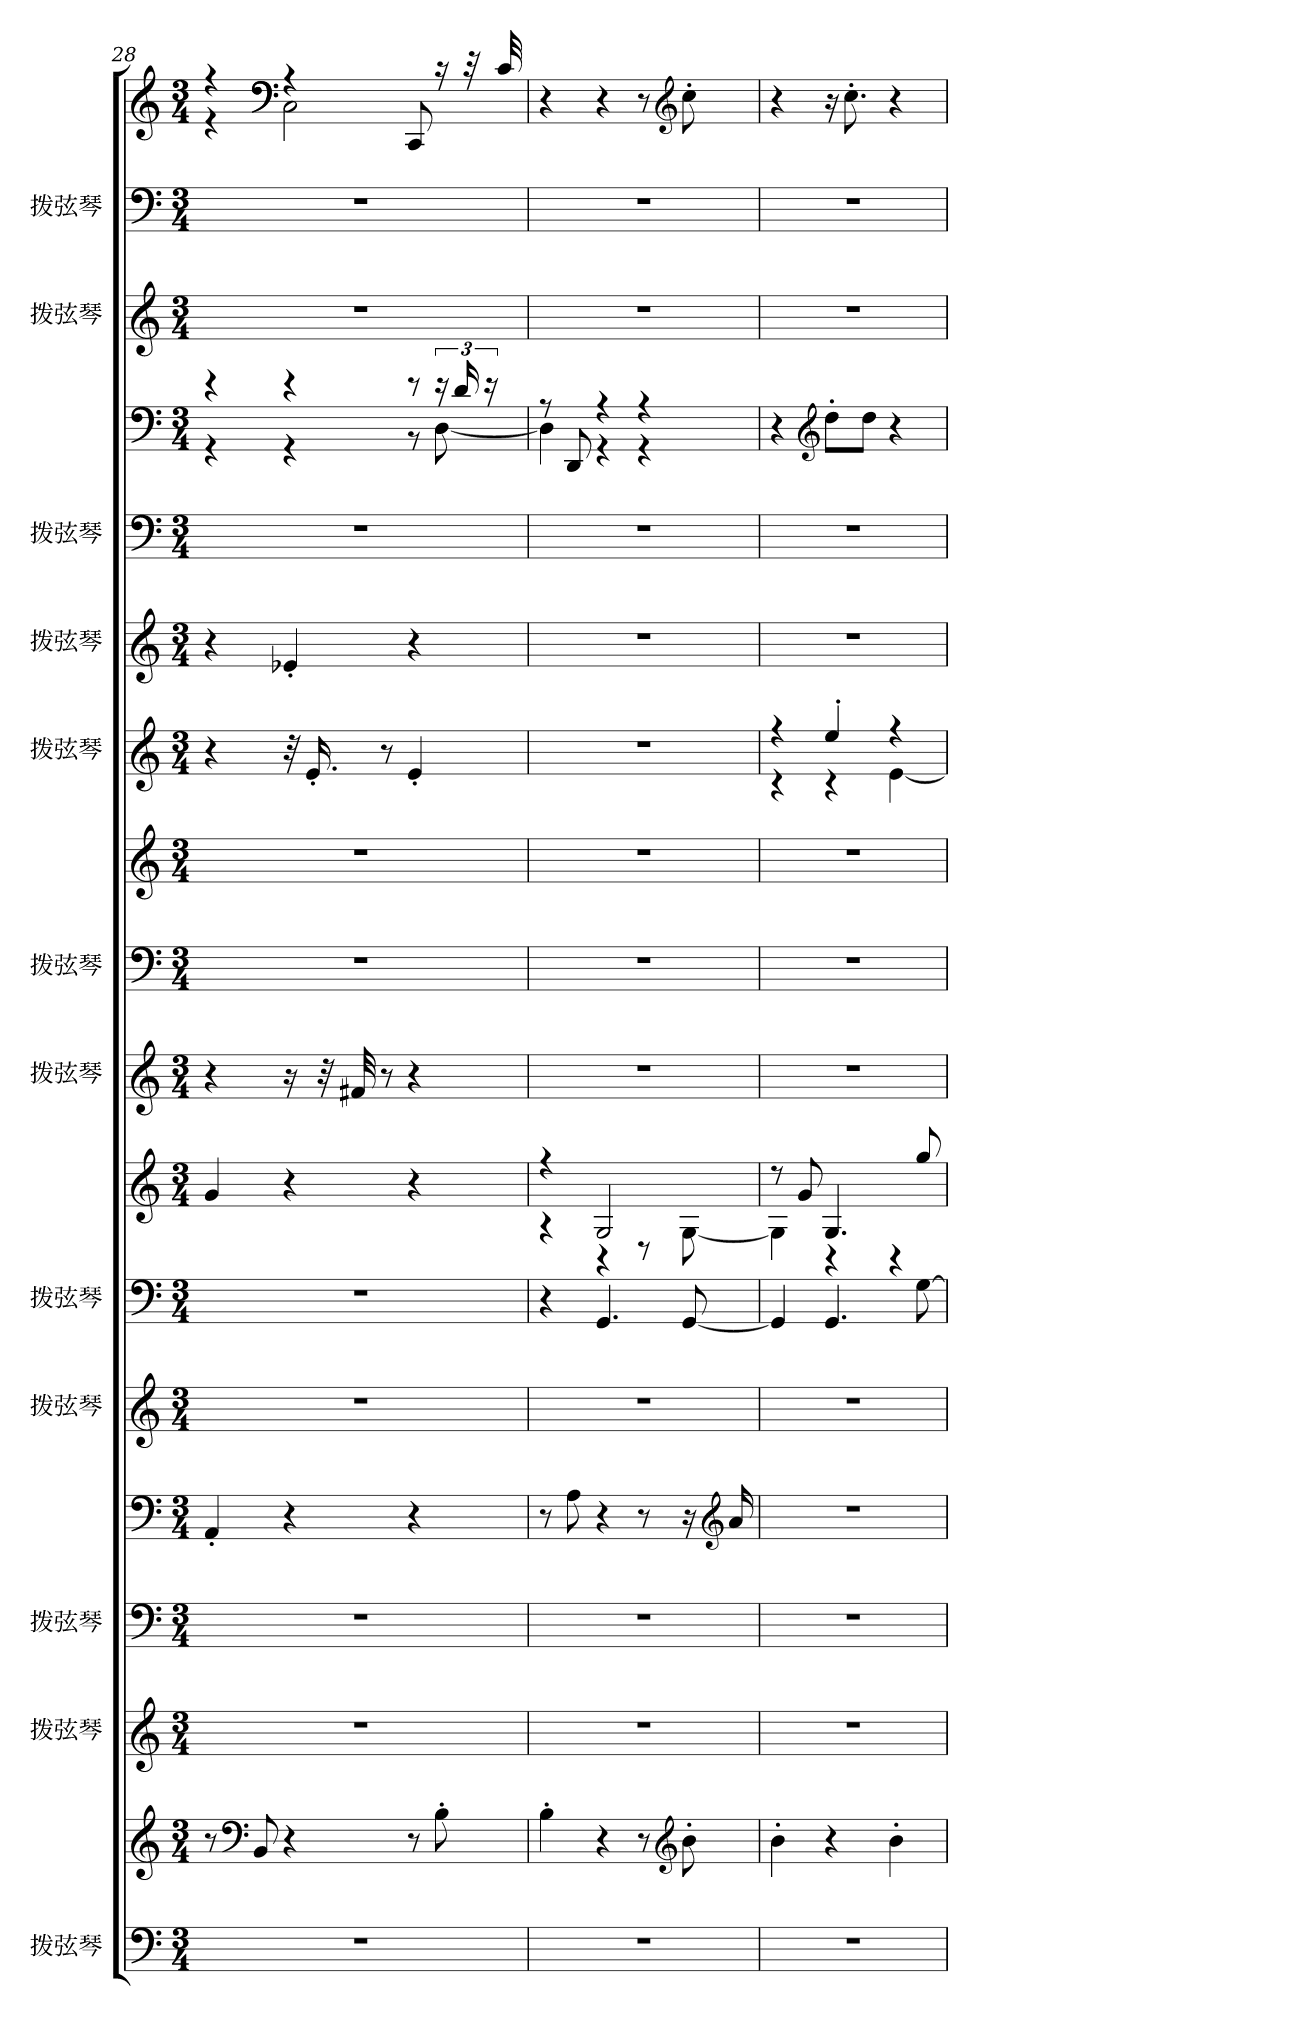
**kern	**kern	**kern	**kern	**kern	**kern	**kern	**kern	**kern	**kern	**kern	**kern	**kern	**kern	**kern	**kern	**kern	**kern
*part12	*part12	*part11	*part10	*part10	*part9	*part8	*part8	*part7	*part6	*part6	*part5	*part4	*part3	*part3	*part2	*part1	*part1
*staff18	*staff17	*staff16	*staff15	*staff14	*staff13	*staff12	*staff11	*staff10	*staff9	*staff8	*staff7	*staff6	*staff5	*staff4	*staff3	*staff2	*staff1
*I"拨弦琴	*	*I"拨弦琴	*I"拨弦琴	*	*I"拨弦琴	*I"拨弦琴	*	*I"拨弦琴	*I"拨弦琴	*	*I"拨弦琴	*I"拨弦琴	*I"拨弦琴	*	*I"拨弦琴	*I"拨弦琴	*
!!LO:PB:g=z
*clefF4	*clefG2	*clefG2	*clefF4	*clefF4	*clefG2	*clefF4	*clefG2	*clefG2	*clefF4	*clefG2	*clefG2	*clefG2	*clefF4	*clefF4	*clefG2	*clefF4	*clefG2
*k[]	*k[]	*k[]	*k[]	*k[]	*k[]	*k[]	*k[]	*k[]	*k[]	*k[]	*k[]	*k[]	*k[]	*k[]	*k[]	*k[]	*k[]
*M3/4	*M3/4	*M3/4	*M3/4	*M3/4	*M3/4	*M3/4	*M3/4	*M3/4	*M3/4	*M3/4	*M3/4	*M3/4	*M3/4	*M3/4	*M3/4	*M3/4	*M3/4
=28	=28	=28	=28	=28	=28	=28	=28	=28	=28	=28	=28	=28	=28	=28	=28	=28	=28
*	*	*	*	*	*	*	*	*	*	*	*	*	*	*^	*	*	*^
2.r	8r	2.r	2.r	4AA'/	2.r	2.r	4g/	4r	2.r	2.r	4r	4r	2.r	4r	4r	2.r	2.r	4r	4r
*	*clefF4	*	*	*	*	*	*	*	*	*	*	*	*	*	*	*	*	*	*
.	8BB/	.	.	.	.	.	.	.	.	.	.	.	.	.	.	.	.	.	.
*	*	*	*	*	*	*	*	*	*	*	*	*	*	*	*	*	*	*clefF4	*
.	4r	.	.	4r	.	.	4r	16r	.	.	32r	4e-X'/	.	4r	4r	.	.	4r	2C\
.	.	.	.	.	.	.	.	.	.	.	16.e'/	.	.	.	.	.	.	.	.
.	.	.	.	.	.	.	.	32r	.	.	.	.	.	.	.	.	.	.	.
.	.	.	.	.	.	.	.	32f#X/	.	.	.	.	.	.	.	.	.	.	.
.	.	.	.	.	.	.	.	8r	.	.	8r	.	.	.	.	.	.	.	.
.	8r	.	.	4r	.	.	4r	4r	.	.	4e'/	4r	.	8r	8r	.	.	8CC/	.
.	8B'\	.	.	.	.	.	.	.	.	.	.	.	.	24r	[8D\	.	.	16r	.
.	.	.	.	.	.	.	.	.	.	.	.	.	.	24d/	.	.	.	.	.
.	.	.	.	.	.	.	.	.	.	.	.	.	.	.	.	.	.	32r	.
.	.	.	.	.	.	.	.	.	.	.	.	.	.	24r	.	.	.	.	.
.	.	.	.	.	.	.	.	.	.	.	.	.	.	.	.	.	.	32c/	.
*	*	*	*	*	*	*	*	*	*	*	*	*	*	*	*	*	*	*v	*v
=29	=29	=29	=29	=29	=29	=29	=29	=29	=29	=29	=29	=29	=29	=29	=29	=29	=29	=29
*	*	*	*	*	*	*	*^	*	*	*	*	*	*	*	*	*	*	*
2.r	4B'\	2.r	2.r	8r	2.r	4r	4r	4r	2.r	2.r	2.r	2.r	2.r	2.r	8r	4D\]	2.r	2.r	4r
.	.	.	.	8A\	.	.	.	.	.	.	.	.	.	.	8DD/	.	.	.	.
.	4r	.	.	4r	.	4.GG/	2G/	4r	.	.	.	.	.	.	4r	4r	.	.	4r
.	8r	.	.	8r	.	.	.	8r	.	.	.	.	.	.	4r	4r	.	.	8r
*	*clefG2	*	*	*	*	*	*	*	*	*	*	*	*	*	*	*	*	*	*clefG2
.	8b'\	.	.	16r	.	[8GG/	.	[8G\	.	.	.	.	.	.	.	.	.	.	8cc'\
*	*	*	*	*clefG2	*	*	*	*	*	*	*	*	*	*	*	*	*	*	*
.	.	.	.	16a/	.	.	.	.	.	.	.	.	.	.	.	.	.	.	.
*	*	*	*	*	*	*	*	*	*	*	*	*	*	*	*v	*v	*	*	*
=30	=30	=30	=30	=30	=30	=30	=30	=30	=30	=30	=30	=30	=30	=30	=30	=30	=30	=30
*	*	*	*	*	*	*	*	*	*	*	*	*^	*	*	*	*	*	*
2.r	4b'\	2.r	2.r	2.r	2.r	4GG/]	8r	4G\]	2.r	2.r	2.r	4r	4r	2.r	2.r	4r	2.r	2.r	4r
.	.	.	.	.	.	.	8g/	.	.	.	.	.	.	.	.	.	.	.	.
*	*	*	*	*	*	*	*	*	*	*	*	*	*	*	*	*clefG2	*	*	*
.	4r	.	.	.	.	4.GG/	4.G/	4r	.	.	.	4ee'/	4r	.	.	8dd'\L	.	.	16r
.	.	.	.	.	.	.	.	.	.	.	.	.	.	.	.	.	.	.	8.cc'\
.	.	.	.	.	.	.	.	.	.	.	.	.	.	.	.	8dd\J	.	.	.
.	4b'\	.	.	.	.	.	.	4r	.	.	.	4r	[4e\	.	.	4r	.	.	4r
.	.	.	.	.	.	[8G\	8gg/	.	.	.	.	.	.	.	.	.	.	.	.
*	*	*	*	*	*	*	*v	*v	*	*	*	*v	*v	*	*	*	*	*	*
=	=	=	=	=	=	=	=	=	=	=	=	=	=	=	=	=	=
*-	*-	*-	*-	*-	*-	*-	*-	*-	*-	*-	*-	*-	*-	*-	*-	*-	*-
